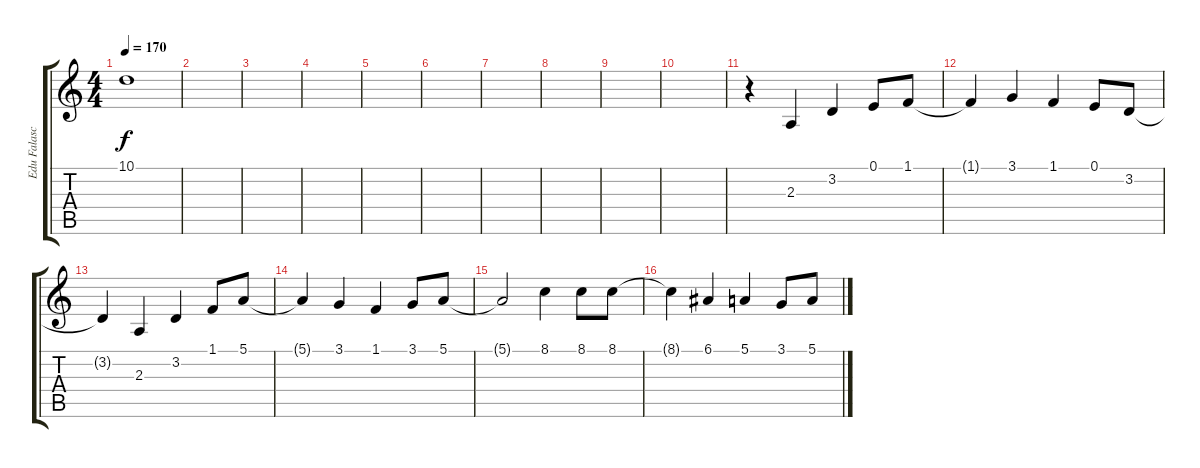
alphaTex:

\track ("Edu Falaschi" "Edu Falasc") {instrument lead6voice}
\staff {score tabs}
\tuning (E4 B3 G3 D3 A2 E2) {hide}
\ts (4 4)
\tempo 170
\clef g2
\ks c
10.1.1{dy f} |
|
|
|
|
|
|
|
|
|
r.4 2.3.4 3.2.4 0.1.8 1.1.8 |
1.1{t}.4 3.1.4 1.1.4 0.1.8 3.2.8 |
3.2{t}.4 2.3.4 3.2.4 1.1.8 5.1.8 |
5.1{t}.4 3.1.4 1.1.4 3.1.8 5.1.8 |
5.1{t}.2 8.1.4 8.1.8 8.1.8 |
8.1{t}.4 6.1.4 5.1.4 3.1.8 5.1.8
